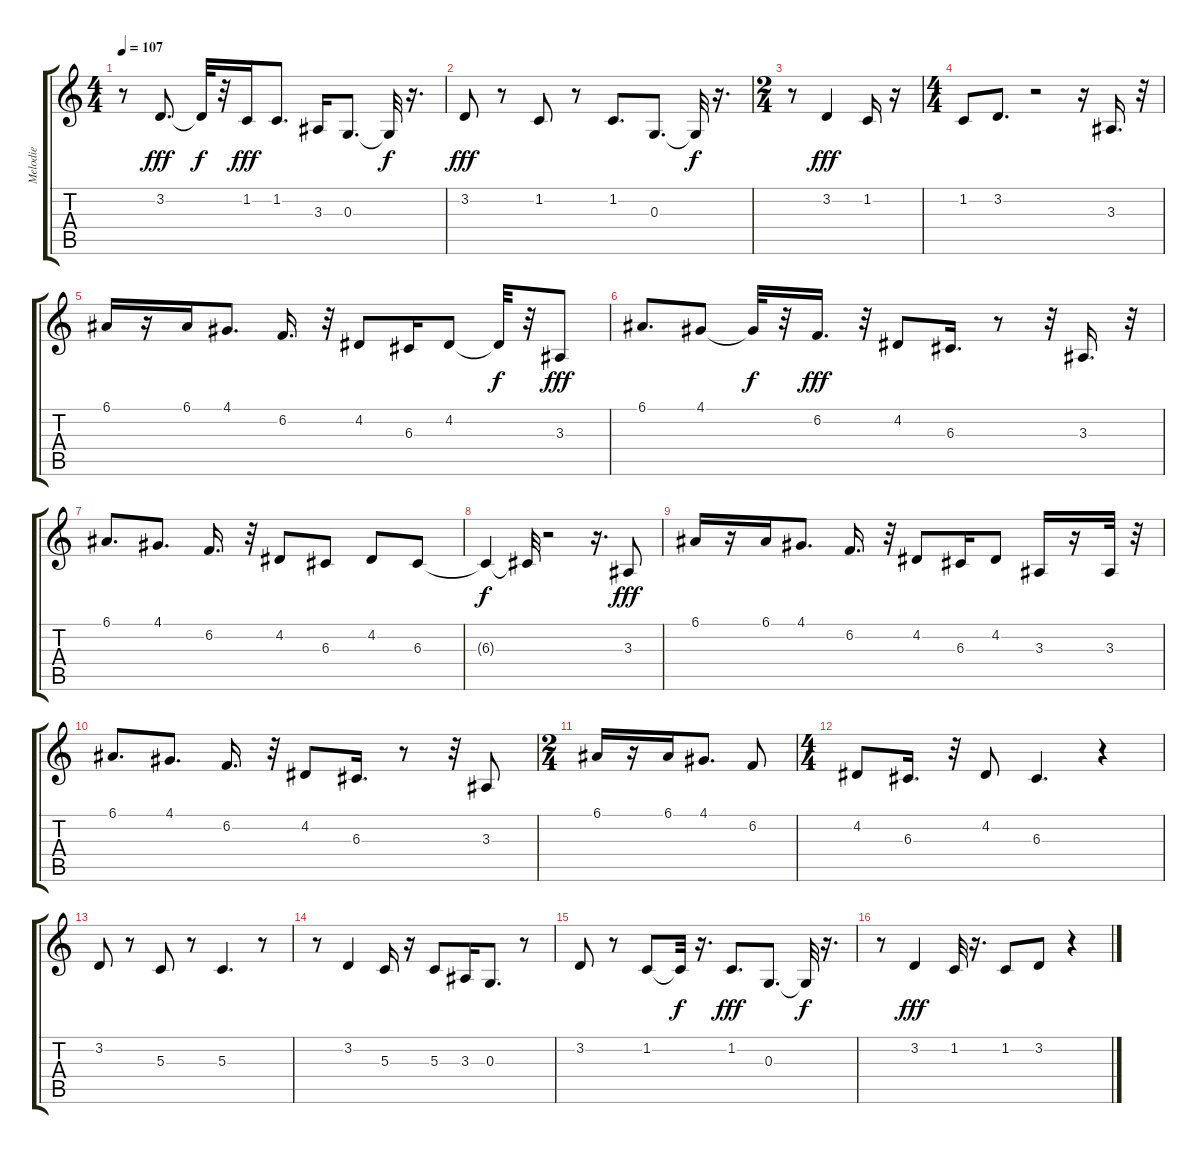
\track ("Melodie" "Melodie") {instrument flute}
\staff {score tabs}
\tuning (E4 B3 G3 D3 A2 E2) {hide}
\ts (4 4)
\tempo 107
\clef g2
\ks c
r.8{dy f} 3.2.8{d dy fff} 3.2{t}.32{dy f} r.32 1.2.16{dy fff} 1.2.8{d} 3.3.16 0.3.8{d} 0.3{t}.32{dy f} r.16{d} |
3.2.8{dy fff} r.8 1.2.8 r.8 1.2.8{d} 0.3.8{d} 0.3{t}.32{dy f} r.16{d} |
\ts (2 4)
r.8 3.2.4{dy fff} 1.2.16 r.16 |
\ts (4 4)
1.2.8 3.2.8{d} r.2 r.16 3.3.16{d} r.32 |
6.1.16 r.16 6.1.16 4.1.8{d} 6.2.16{d} r.32 4.2.8 6.3.16 4.2.8 4.2{t}.32{dy f} r.32 3.3.8{dy fff} |
6.1.8{d} 4.1.8 4.1{t}.32{dy f} r.32 6.2.16{d dy fff} r.32 4.2.8 6.3.16{d} r.8 r.32 3.3.16{d} r.32 |
6.1.8{d} 4.1.8{d} 6.2.16{d} r.32 4.2.8 6.3.8 4.2.8 6.3.8 |
6.3{t}.4{dy f} 6.3{t}.32 r.2 r.16{d} 3.3.8{dy fff} |
6.1.16 r.16 6.1.16 4.1.8{d} 6.2.16{d} r.32 4.2.8 6.3.16 4.2.8 3.3.16 r.16 3.3.32 r.32 |
6.1.8{d} 4.1.8{d} 6.2.16{d} r.32 4.2.8 6.3.16{d} r.8 r.32 3.3.8 |
\ts (2 4)
6.1.16 r.16 6.1.16 4.1.8{d} 6.2.8 |
\ts (4 4)
4.2.8 6.3.16{d} r.32 4.2.8 6.3.4{d} r.4 |
3.2.8 r.8 5.3.8 r.8 5.3.4{d} r.8 |
r.8 3.2.4 5.3.16 r.16 5.3.8 3.3.16 0.3.8{d} r.8 |
3.2.8 r.8 1.2.8 1.2{t}.32{dy f} r.16{d} 1.2.8{d dy fff} 0.3.8{d} 0.3{t}.32{dy f} r.16{d} |
r.8 3.2.4{dy fff} 1.2.32 r.16{d} 1.2.8 3.2.8 r.4
